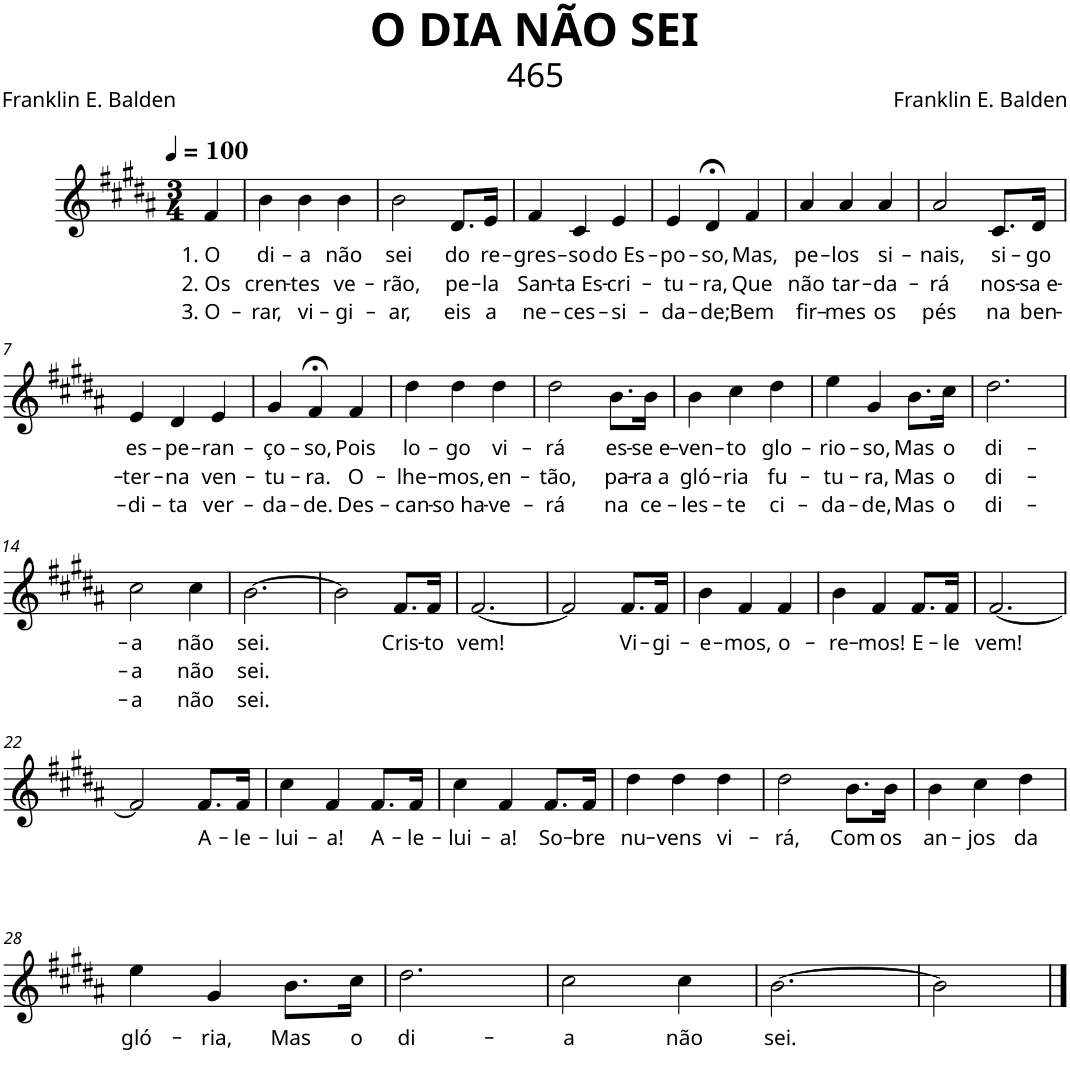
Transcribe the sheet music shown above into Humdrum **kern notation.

**kern	**text	**text	**text
*part1	*part1	*part1	*part1
*staff1	*staff1	*staff1	*staff1
*I"Trompete em Bb	*	*	*
*I'Tpt. em Bb	*	*	*
*clefG2	*	*	*
*Trd1c2	*	*	*
*k[f#c#g#d#a#]	*	*	*
*M3/4	*	*	*
*MM100	*	*	*
=	=	=	=
!	!LO:LY:b	!LO:LY:b	!LO:LY:b
4f#/	1. O	2. Os	3. O-
=1	=1	=1	=1
!	!LO:LY:b	!LO:LY:b	!LO:LY:b
4b\	di-	cren-	-rar,
!	!LO:LY:b	!LO:LY:b	!LO:LY:b
4b\	-a	-tes	vi-
!	!LO:LY:b	!LO:LY:b	!LO:LY:b
4b\	não	ve-	-gi-
=2	=2	=2	=2
!	!LO:LY:b	!LO:LY:b	!LO:LY:b
2b\	sei	-rão,	-ar,
!	!LO:LY:b	!LO:LY:b	!LO:LY:b
8.d#/L	do	pe-	eis
!	!LO:LY:b	!LO:LY:b	!LO:LY:b
16e/Jk	re-	-la	a
=3	=3	=3	=3
!	!LO:LY:b	!LO:LY:b	!LO:LY:b
4f#/	-gres-	San-	ne-
!	!LO:LY:b	!LO:LY:b	!LO:LY:b
4c#/	-so	-ta Es-	-ces-
!	!LO:LY:b	!LO:LY:b	!LO:LY:b
4e/	do Es-	-cri-	-si-
=4	=4	=4	=4
!	!LO:LY:b	!LO:LY:b	!LO:LY:b
4e/	-po-	-tu-	-da-
!	!LO:LY:b	!LO:LY:b	!LO:LY:b
4d#;</	-so,	-ra,	-de;
!	!LO:LY:b	!LO:LY:b	!LO:LY:b
4f#/	Mas,	Que	Bem
=5	=5	=5	=5
!	!LO:LY:b	!LO:LY:b	!LO:LY:b
4a#/	pe-	não	fir-
!	!LO:LY:b	!LO:LY:b	!LO:LY:b
4a#/	-los	tar-	-mes
!	!LO:LY:b	!LO:LY:b	!LO:LY:b
4a#/	si-	-da-	os
=6	=6	=6	=6
!	!LO:LY:b	!LO:LY:b	!LO:LY:b
2a#/	-nais,	-rá	pés
!	!LO:LY:b	!LO:LY:b	!LO:LY:b
8.c#/L	si-	nos-	na
!	!LO:LY:b	!LO:LY:b	!LO:LY:b
16d#/Jk	-go	-sa e-	ben-
!!LO:LB:g=z
=7	=7	=7	=7
!	!LO:LY:b	!LO:LY:b	!LO:LY:b
4e/	es-	-ter-	-di-
!	!LO:LY:b	!LO:LY:b	!LO:LY:b
4d#/	-pe-	-na	-ta
!	!LO:LY:b	!LO:LY:b	!LO:LY:b
4e/	-ran-	ven-	ver-
=8	=8	=8	=8
!	!LO:LY:b	!LO:LY:b	!LO:LY:b
4g#/	-ço-	-tu-	-da-
!	!LO:LY:b	!LO:LY:b	!LO:LY:b
4f#;</	-so,	-ra.	-de.
!	!LO:LY:b	!LO:LY:b	!LO:LY:b
4f#/	Pois	O-	Des-
=9	=9	=9	=9
!	!LO:LY:b	!LO:LY:b	!LO:LY:b
4dd#\	lo-	-lhe-	-can-
!	!LO:LY:b	!LO:LY:b	!LO:LY:b
4dd#\	-go	-mos,	-so ha-
!	!LO:LY:b	!LO:LY:b	!LO:LY:b
4dd#\	vi-	en-	-ve-
=10	=10	=10	=10
!	!LO:LY:b	!LO:LY:b	!LO:LY:b
2dd#\	-rá	-tão,	-rá
!	!LO:LY:b	!LO:LY:b	!LO:LY:b
8.b\L	es-	pa-	na
!	!LO:LY:b	!LO:LY:b	!LO:LY:b
16b\Jk	-se e-	-ra a	ce-
=11	=11	=11	=11
!	!LO:LY:b	!LO:LY:b	!LO:LY:b
4b\	-ven-	gló-	-les-
!	!LO:LY:b	!LO:LY:b	!LO:LY:b
4cc#\	-to	-ria	-te
!	!LO:LY:b	!LO:LY:b	!LO:LY:b
4dd#\	glo-	fu-	ci-
=12	=12	=12	=12
!	!LO:LY:b	!LO:LY:b	!LO:LY:b
4ee\	-rio-	-tu-	-da-
!	!LO:LY:b	!LO:LY:b	!LO:LY:b
4g#/	-so,	-ra,	-de,
!	!LO:LY:b	!LO:LY:b	!LO:LY:b
8.b\L	Mas	Mas	Mas
!	!LO:LY:b	!LO:LY:b	!LO:LY:b
16cc#\Jk	o	o	o
=13	=13	=13	=13
!	!LO:LY:b	!LO:LY:b	!LO:LY:b
2.dd#\	di-	di-	di-
!!LO:LB:g=z
=14	=14	=14	=14
!	!LO:LY:b	!LO:LY:b	!LO:LY:b
2cc#\	-a	-a	-a
!	!LO:LY:b	!LO:LY:b	!LO:LY:b
4cc#\	não	não	não
=15	=15	=15	=15
!	!LO:LY:b	!LO:LY:b	!LO:LY:b
[2.b\	sei.	sei.	sei.
=16	=16	=16	=16
2b\]	.	.	.
!	!LO:LY:b	!	!
8.f#/L	Cris-	.	.
!	!LO:LY:b	!	!
16f#/Jk	-to	.	.
=17	=17	=17	=17
!	!LO:LY:b	!	!
[2.f#/	vem!	.	.
=18	=18	=18	=18
2f#/]	.	.	.
!	!LO:LY:b	!	!
8.f#/L	Vi-	.	.
!	!LO:LY:b	!	!
16f#/Jk	-gi-	.	.
=19	=19	=19	=19
!	!LO:LY:b	!	!
4b\	-e-	.	.
!	!LO:LY:b	!	!
4f#/	-mos,	.	.
!	!LO:LY:b	!	!
4f#/	o-	.	.
=20	=20	=20	=20
!	!LO:LY:b	!	!
4b\	-re-	.	.
!	!LO:LY:b	!	!
4f#/	-mos!	.	.
!	!LO:LY:b	!	!
8.f#/L	E-	.	.
!	!LO:LY:b	!	!
16f#/Jk	-le	.	.
=21	=21	=21	=21
!	!LO:LY:b	!	!
[2.f#/	vem!	.	.
!!LO:LB:g=z
=22	=22	=22	=22
2f#/]	.	.	.
!	!LO:LY:b	!	!
8.f#/L	A-	.	.
!	!LO:LY:b	!	!
16f#/Jk	-le-	.	.
=23	=23	=23	=23
!	!LO:LY:b	!	!
4cc#\	-lui-	.	.
!	!LO:LY:b	!	!
4f#/	-a!	.	.
!	!LO:LY:b	!	!
8.f#/L	A-	.	.
!	!LO:LY:b	!	!
16f#/Jk	-le-	.	.
=24	=24	=24	=24
!	!LO:LY:b	!	!
4cc#\	-lui-	.	.
!	!LO:LY:b	!	!
4f#/	-a!	.	.
!	!LO:LY:b	!	!
8.f#/L	So-	.	.
!	!LO:LY:b	!	!
16f#/Jk	-bre	.	.
=25	=25	=25	=25
!	!LO:LY:b	!	!
4dd#\	nu-	.	.
!	!LO:LY:b	!	!
4dd#\	-vens	.	.
!	!LO:LY:b	!	!
4dd#\	vi-	.	.
=26	=26	=26	=26
!	!LO:LY:b	!	!
2dd#\	-rá,	.	.
!	!LO:LY:b	!	!
8.b\L	Com	.	.
!	!LO:LY:b	!	!
16b\Jk	os	.	.
=27	=27	=27	=27
!	!LO:LY:b	!	!
4b\	an-	.	.
!	!LO:LY:b	!	!
4cc#\	-jos	.	.
!	!LO:LY:b	!	!
4dd#\	da	.	.
!!LO:LB:g=z
=28	=28	=28	=28
!	!LO:LY:b	!	!
4ee\	gló-	.	.
!	!LO:LY:b	!	!
4g#/	-ria,	.	.
!	!LO:LY:b	!	!
8.b\L	Mas	.	.
!	!LO:LY:b	!	!
16cc#\Jk	o	.	.
=29	=29	=29	=29
!	!LO:LY:b	!	!
2.dd#\	di-	.	.
=30	=30	=30	=30
!	!LO:LY:b	!	!
2cc#\	a	.	.
!	!LO:LY:b	!	!
4cc#\	não	.	.
=31	=31	=31	=31
!	!LO:LY:b	!	!
[2.b\	sei.	.	.
=32	=32	=32	=32
2b\]	.	.	.
==	==	==	==
*-	*-	*-	*-
